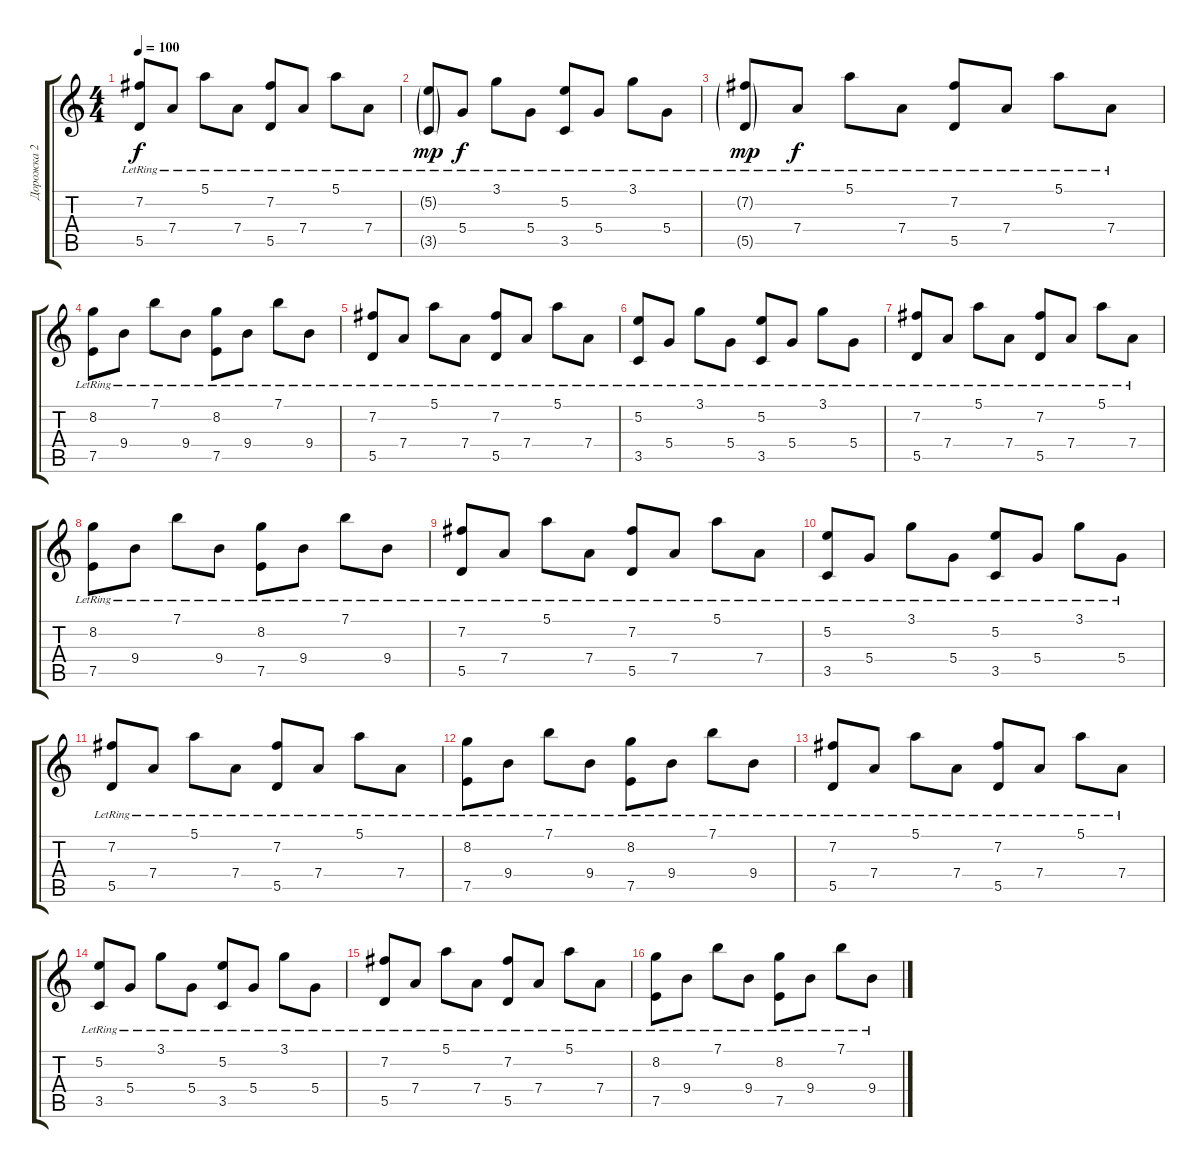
\track ("Дорожка 2" "Дорожка 2") {instrument acousticguitarnylon}
\staff {score tabs}
\tuning (E4 B3 G3 D3 A2 E2) {hide}
\ts (4 4)
\tempo 100
\clef g2
\ks c
(7.2{lr} 5.5{lr}).8{dy f} 7.4{lr}.8 5.1{lr}.8 7.4{lr}.8 (7.2{lr} 5.5{lr}).8 7.4{lr}.8 5.1{lr}.8 7.4{lr}.8 |
(5.2{g lr} 3.5{g lr}).8{dy mp} 5.4{lr}.8{dy f} 3.1{lr}.8 5.4{lr}.8 (5.2{lr} 3.5{lr}).8 5.4{lr}.8 3.1{lr}.8 5.4{lr}.8 |
(7.2{g lr} 5.5{g lr}).8{dy mp} 7.4{lr}.8{dy f} 5.1{lr}.8 7.4{lr}.8 (7.2{lr} 5.5{lr}).8 7.4{lr}.8 5.1{lr}.8 7.4{lr}.8 |
(8.2{lr} 7.5{lr}).8 9.4{lr}.8 7.1{lr}.8 9.4{lr}.8 (8.2{lr} 7.5{lr}).8 9.4{lr}.8 7.1{lr}.8 9.4{lr}.8 |
(7.2{lr} 5.5{lr}).8 7.4{lr}.8 5.1{lr}.8 7.4{lr}.8 (7.2{lr} 5.5{lr}).8 7.4{lr}.8 5.1{lr}.8 7.4{lr}.8 |
(5.2{lr} 3.5{lr}).8 5.4{lr}.8 3.1{lr}.8 5.4{lr}.8 (5.2{lr} 3.5{lr}).8 5.4{lr}.8 3.1{lr}.8 5.4{lr}.8 |
(7.2{lr} 5.5{lr}).8 7.4{lr}.8 5.1{lr}.8 7.4{lr}.8 (7.2{lr} 5.5{lr}).8 7.4{lr}.8 5.1{lr}.8 7.4{lr}.8 |
(8.2{lr} 7.5{lr}).8 9.4{lr}.8 7.1{lr}.8 9.4{lr}.8 (8.2{lr} 7.5{lr}).8 9.4{lr}.8 7.1{lr}.8 9.4{lr}.8 |
(7.2{lr} 5.5{lr}).8 7.4{lr}.8 5.1{lr}.8 7.4{lr}.8 (7.2{lr} 5.5{lr}).8 7.4{lr}.8 5.1{lr}.8 7.4{lr}.8 |
(5.2{lr} 3.5{lr}).8 5.4{lr}.8 3.1{lr}.8 5.4{lr}.8 (5.2{lr} 3.5{lr}).8 5.4{lr}.8 3.1{lr}.8 5.4{lr}.8 |
(7.2{lr} 5.5{lr}).8 7.4{lr}.8 5.1{lr}.8 7.4{lr}.8 (7.2{lr} 5.5{lr}).8 7.4{lr}.8 5.1{lr}.8 7.4{lr}.8 |
(8.2{lr} 7.5{lr}).8 9.4{lr}.8 7.1{lr}.8 9.4{lr}.8 (8.2{lr} 7.5{lr}).8 9.4{lr}.8 7.1{lr}.8 9.4{lr}.8 |
(7.2{lr} 5.5{lr}).8 7.4{lr}.8 5.1{lr}.8 7.4{lr}.8 (7.2{lr} 5.5{lr}).8 7.4{lr}.8 5.1{lr}.8 7.4{lr}.8 |
(5.2{lr} 3.5{lr}).8 5.4{lr}.8 3.1{lr}.8 5.4{lr}.8 (5.2{lr} 3.5{lr}).8 5.4{lr}.8 3.1{lr}.8 5.4{lr}.8 |
(7.2{lr} 5.5{lr}).8 7.4{lr}.8 5.1{lr}.8 7.4{lr}.8 (7.2{lr} 5.5{lr}).8 7.4{lr}.8 5.1{lr}.8 7.4{lr}.8 |
(8.2{lr} 7.5{lr}).8 9.4{lr}.8 7.1{lr}.8 9.4{lr}.8 (8.2{lr} 7.5{lr}).8 9.4{lr}.8 7.1{lr}.8 9.4{lr}.8
